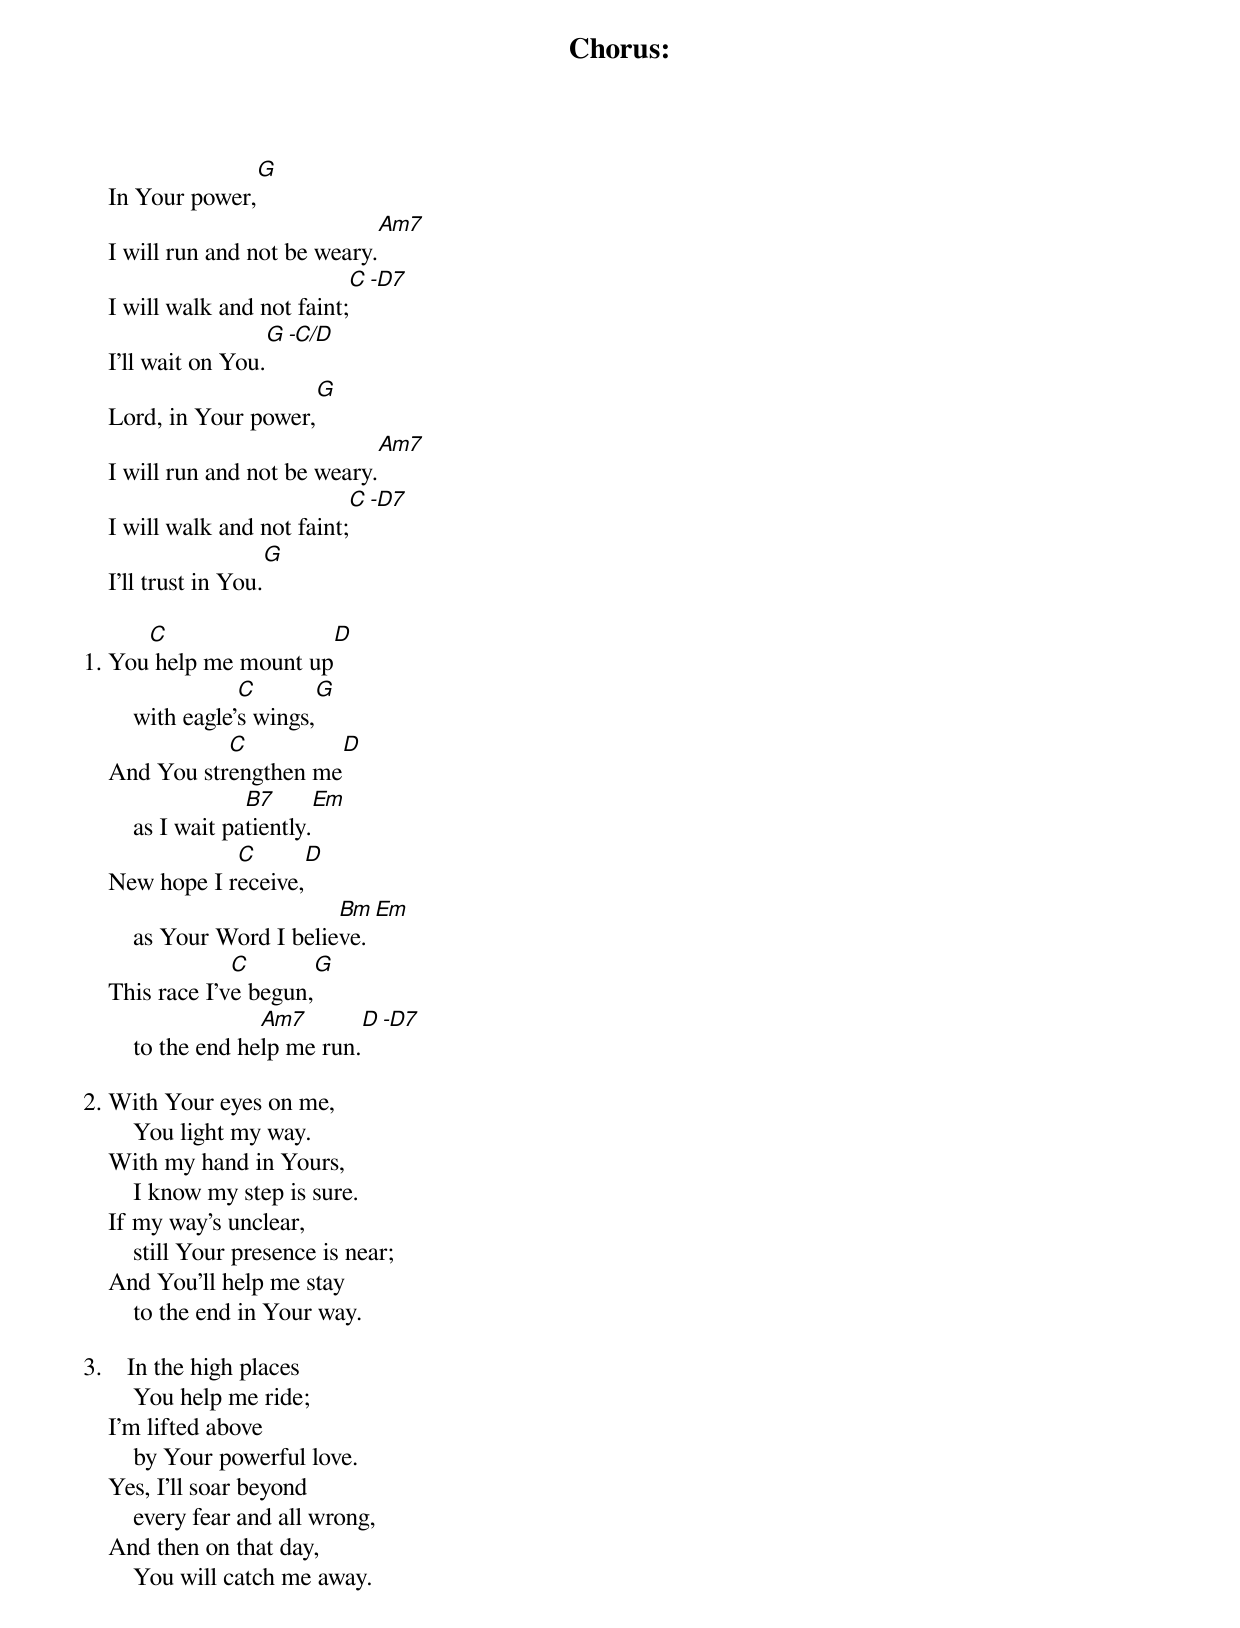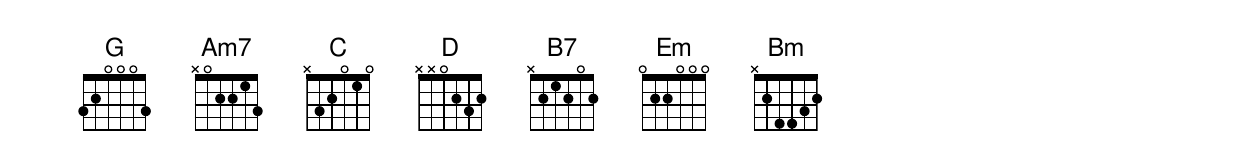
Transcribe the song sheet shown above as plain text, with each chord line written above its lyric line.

Chorus:
                        G
    In Your power,
                                                Am7
    I will run and not be weary.
                                              C -D7
    I will walk and not faint;
                             G       -C/D
    I’ll wait on You.
                                   G
    Lord, in Your power,
                                                Am7
    I will run and not be weary.
                                              C -D7
    I will walk and not faint;
                            G
    I’ll trust in You.

      C                            D
1. You help me mount up
                   C               G
        with eagle’s wings,
               C                            D
    And You strengthen me
                    B7             Em
        as I wait patiently.
                C                D
    New hope I receive,
                            Bm            Em
        as Your Word I believe.
                 C                   G
    This race I’ve begun,
                     Am7                   D  -D7
        to the end help me run.

2. With Your eyes on me,
        You light my way.
    With my hand in Yours,
        I know my step is sure.
    If my way’s unclear,
        still Your presence is near;
    And You’ll help me stay
        to the end in Your way.

3.    In the high places
        You help me ride;
    I’m lifted above
        by Your powerful love.
    Yes, I’ll soar beyond
        every fear and all wrong,
    And then on that day,
        You will catch me away.
